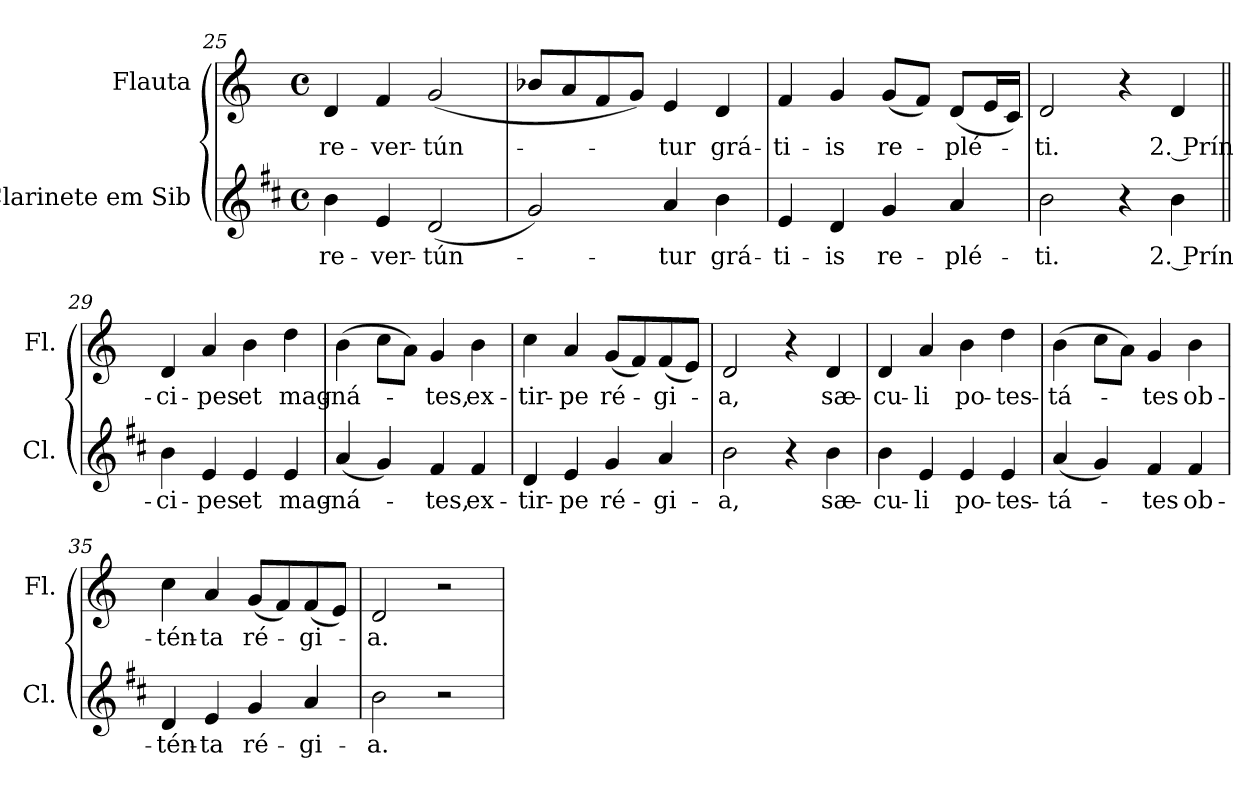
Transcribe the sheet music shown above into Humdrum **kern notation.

**kern	**text	**kern	**text
*part2	*part2	*part1	*part1
*staff2	*staff2	*staff1	*staff1
*I"Clarinete em Sib	*	*I"Flauta	*
*I'Cl.	*	*I'Fl.	*
*clefG2	*	*clefG2	*
*ITrd1c2	*	*	*
*k[]	*	*k[]	*
*C:	*	*C:	*
*M4/4	*	*M4/4	*
*met(c)	*	*met(c)	*
=25	=25	=25	=25
!	!LO:LY:b:color=#000000	!	!
!	!	!	!LO:LY:b:color=#000000
4ai\	re-	4di/	re-
!	!LO:LY:b:color=#000000	!	!
!	!	!	!LO:LY:b:color=#000000
4di/	-ver-	4fi/	-ver-
!	!LO:LY:b:color=#000000	!	!
!	!	!	!LO:LY:b:color=#000000
(2ci/	-tún-	(2gi/	-tún-
=26	=26	=26	=26
2fi/)	.	8b-Xi/L	.
.	.	8ai/	.
.	.	8fi/	.
.	.	8gi/J)	.
!	!LO:LY:b:color=#000000	!	!
!	!	!	!LO:LY:b:color=#000000
4gi/	-tur	4ei/	-tur
!	!LO:LY:b:color=#000000	!	!
!	!	!	!LO:LY:b:color=#000000
4ai\	grá-	4di/	grá-
!!LO:LB:g=z
=27	=27	=27	=27
!	!LO:LY:b:color=#000000	!	!
!	!	!	!LO:LY:b:color=#000000
4di/	-ti-	4fi/	-ti-
!	!LO:LY:b:color=#000000	!	!
!	!	!	!LO:LY:b:color=#000000
4ci/	-is	4gi/	-is
!	!LO:LY:b:color=#000000	!	!
!	!	!	!LO:LY:b:color=#000000
4fi/	re-	(8gi/L	re-
.	.	8fi/J)	.
!	!LO:LY:b:color=#000000	!	!
!	!	!	!LO:LY:b:color=#000000
4gi/	-plé-	(8di/L	-plé-
.	.	16ei/L	.
.	.	16ci/JJ)	.
=28	=28	=28	=28
!	!LO:LY:b:color=#000000	!	!
!	!	!	!LO:LY:b:color=#000000
2ai\	-ti.	2di/	-ti.
4r	.	4r	.
!	!LO:LY:b:color=#000000	!	!
!	!	!	!LO:LY:b:color=#000000
4ai\	2. Prín-	4di/	2. Prín-
=29||	=29||	=29||	=29||
!	!LO:LY:b:color=#000000	!	!
!	!	!	!LO:LY:b:color=#000000
4ai\	-ci-	4di/	-ci-
!	!LO:LY:b:color=#000000	!	!
!	!	!	!LO:LY:b:color=#000000
4di/	-pes	4ai/	-pes
!	!LO:LY:b:color=#000000	!	!
!	!	!	!LO:LY:b:color=#000000
4di/	et	4bi\	et
!	!LO:LY:b:color=#000000	!	!
!	!	!	!LO:LY:b:color=#000000
4di/	mag-	4ddi\	mag-
=30	=30	=30	=30
!	!LO:LY:b:color=#000000	!	!
!	!	!	!LO:LY:b:color=#000000
(4gi/	-ná-	(4bi\	-ná-
4fi/)	.	8cci\L	.
.	.	8ai\J)	.
!	!LO:LY:b:color=#000000	!	!
!	!	!	!LO:LY:b:color=#000000
4ei/	-tes,	4gi/	-tes,
!	!LO:LY:b:color=#000000	!	!
!	!	!	!LO:LY:b:color=#000000
4ei/	ex-	4bi\	ex-
=31	=31	=31	=31
!	!LO:LY:b:color=#000000	!	!
!	!	!	!LO:LY:b:color=#000000
4ci/	-tir-	4cci\	-tir-
!	!LO:LY:b:color=#000000	!	!
!	!	!	!LO:LY:b:color=#000000
4di/	-pe	4ai/	-pe
!	!LO:LY:b:color=#000000	!	!
!	!	!	!LO:LY:b:color=#000000
4fi/	ré-	(8gi/L	ré-
.	.	8fi/)	.
!	!LO:LY:b:color=#000000	!	!
!	!	!	!LO:LY:b:color=#000000
4gi/	-gi-	(8fi/	-gi-
.	.	8ei/J)	.
=32	=32	=32	=32
!	!LO:LY:b:color=#000000	!	!
!	!	!	!LO:LY:b:color=#000000
2ai\	-a,	2di/	-a,
4r	.	4r	.
!	!LO:LY:b:color=#000000	!	!
!	!	!	!LO:LY:b:color=#000000
4ai\	sæ-	4di/	sæ-
!!LO:LB:g=z
=33	=33	=33	=33
!	!LO:LY:b:color=#000000	!	!
!	!	!	!LO:LY:b:color=#000000
4ai\	-cu-	4di/	-cu-
!	!LO:LY:b:color=#000000	!	!
!	!	!	!LO:LY:b:color=#000000
4di/	-li	4ai/	-li
!	!LO:LY:b:color=#000000	!	!
!	!	!	!LO:LY:b:color=#000000
4di/	po-	4bi\	po-
!	!LO:LY:b:color=#000000	!	!
!	!	!	!LO:LY:b:color=#000000
4di/	-tes-	4ddi\	-tes-
=34	=34	=34	=34
!	!LO:LY:b:color=#000000	!	!
!	!	!	!LO:LY:b:color=#000000
(4gi/	-tá-	(4bi\	-tá-
4fi/)	.	8cci\L	.
.	.	8ai\J)	.
!	!LO:LY:b:color=#000000	!	!
!	!	!	!LO:LY:b:color=#000000
4ei/	-tes	4gi/	-tes
!	!LO:LY:b:color=#000000	!	!
!	!	!	!LO:LY:b:color=#000000
4ei/	ob-	4bi\	ob-
=35	=35	=35	=35
!	!LO:LY:b:color=#000000	!	!
!	!	!	!LO:LY:b:color=#000000
4ci/	-tén-	4cci\	-tén-
!	!LO:LY:b:color=#000000	!	!
!	!	!	!LO:LY:b:color=#000000
4di/	-ta	4ai/	-ta
!	!LO:LY:b:color=#000000	!	!
!	!	!	!LO:LY:b:color=#000000
4fi/	ré-	(8gi/L	ré-
.	.	8fi/)	.
!	!LO:LY:b:color=#000000	!	!
!	!	!	!LO:LY:b:color=#000000
4gi/	-gi-	(8fi/	-gi-
.	.	8ei/J)	.
=36	=36	=36	=36
!	!LO:LY:b:color=#000000	!	!
!	!	!	!LO:LY:b:color=#000000
2ai\	-a.	2di/	-a.
2r	.	2r	.
=	=	=	=
*-	*-	*-	*-
